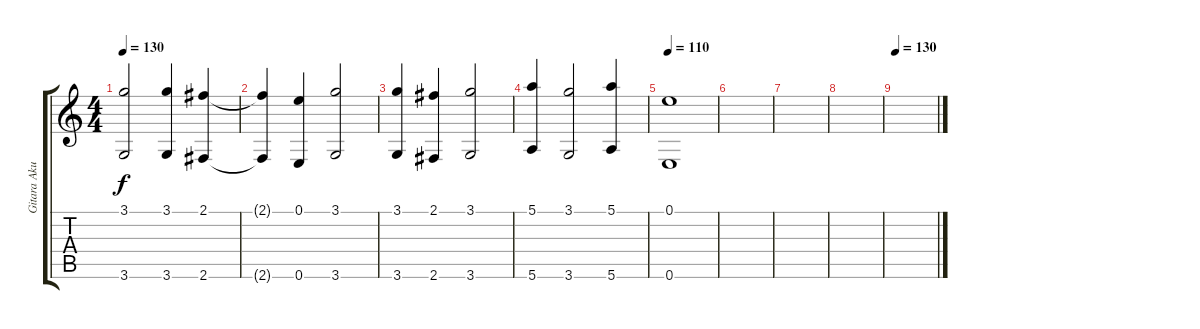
\track ("Gitara Akustyczna 1" "Gitara Aku") {instrument acousticguitarnylon}
\staff {score tabs}
\tuning (E4 B3 G3 D3 A2 E2) {hide}
\ts (4 4)
\tempo 130
\clef g2
\ks c
(3.1 3.6).2{dy f} (3.1 3.6).4 (2.1 2.6).4 |
(2.1{t} 2.6{t}).4 (0.1 0.6).4 (3.1 3.6).2 |
(3.1 3.6).4 (2.1 2.6).4 (3.1 3.6).2 |
(5.1 5.6).4 (3.1 3.6).2 (5.1 5.6).4 |
\tempo 110
(0.1 0.6).1 |
|
|
|
\tempo 130
